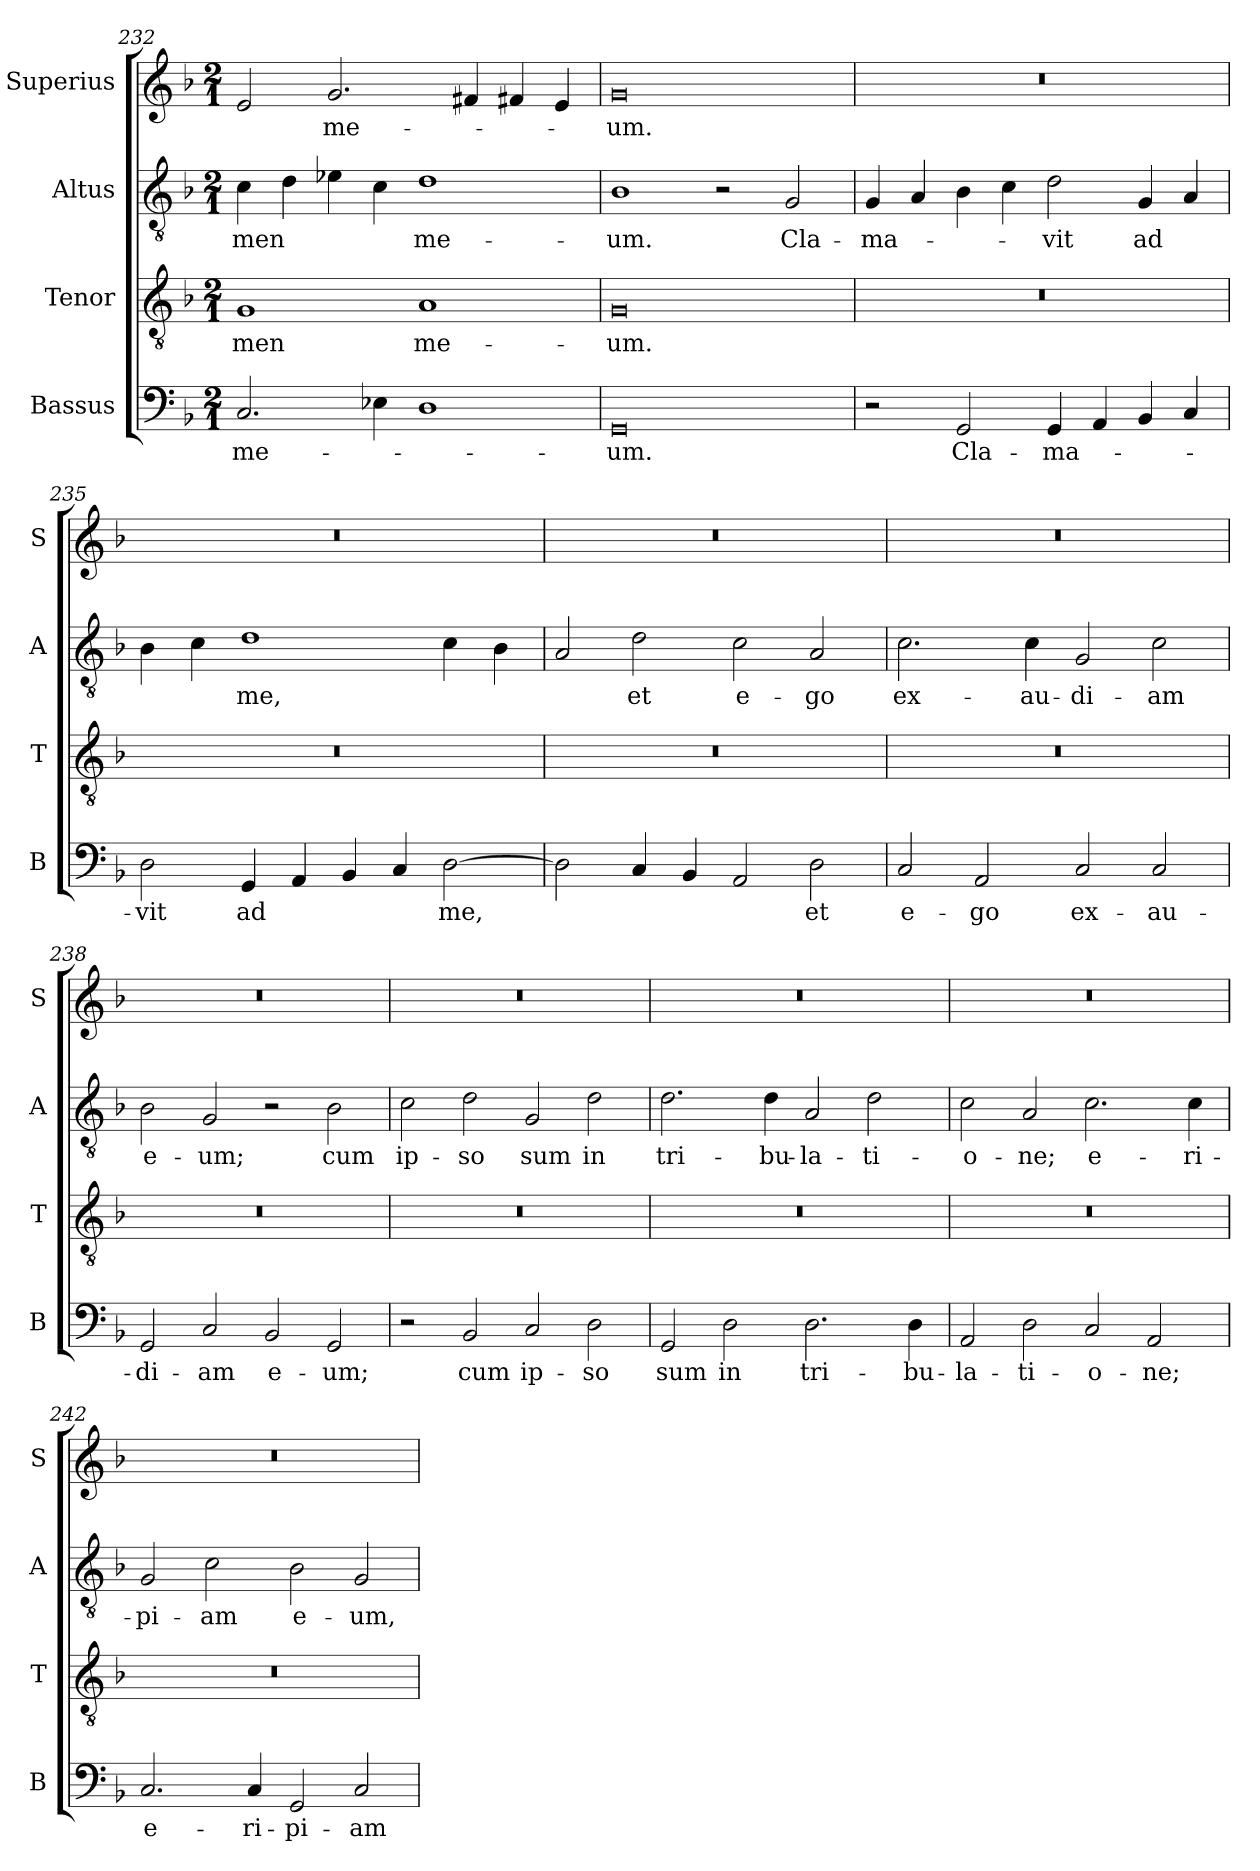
**kern	**text	**kern	**text	**kern	**text	**kern	**text
*part4	*part4	*part3	*part3	*part2	*part2	*part1	*part1
*staff4	*staff4	*staff3	*staff3	*staff2	*staff2	*staff1	*staff1
*I"Bassus	*	*I"Tenor	*	*I"Altus	*	*I"Superius	*
*I'B	*	*I'T	*	*I'A	*	*I'S	*
*clefF4	*	*clefGv2	*	*clefGv2	*	*clefG2	*
*k[b-]	*	*k[b-]	*	*k[b-]	*	*k[b-]	*
*M2/1	*	*M2/1	*	*M2/1	*	*M2/1	*
=232	=232	=232	=232	=232	=232	=232	=232
2.C/	me-	1G	-men	4c\	-men	2e/	.
.	.	.	.	4d\	.	.	.
.	.	.	.	4e-X\	.	2.g/	me-
4E-X\	.	.	.	4c\	.	.	.
1D	.	1A	me-	1d	me-	.	.
.	.	.	.	.	.	4f#X/	.
.	.	.	.	.	.	4f#X/	.
.	.	.	.	.	.	4e/	.
=233	=233	=233	=233	=233	=233	=233	=233
0GG	-um.	0G	-um.	1B-	-um.	0g	-um.
.	.	.	.	2r	.	.	.
.	.	.	.	2G/	Cla-	.	.
=234	=234	=234	=234	=234	=234	=234	=234
2r	.	0r	.	4G/	-ma-	0r	.
.	.	.	.	4A/	.	.	.
2GG/	Cla-	.	.	4B-\	.	.	.
.	.	.	.	4c\	.	.	.
4GG/	-ma-	.	.	2d\	-vit	.	.
4AA/	.	.	.	.	.	.	.
4BB-/	.	.	.	4G/	ad	.	.
4C/	.	.	.	4A/	.	.	.
=235	=235	=235	=235	=235	=235	=235	=235
2D\	-vit	0r	.	4B-\	.	0r	.
.	.	.	.	4c\	.	.	.
4GG/	ad	.	.	1d	me,	.	.
4AA/	.	.	.	.	.	.	.
4BB-/	.	.	.	.	.	.	.
4C/	.	.	.	.	.	.	.
[2D\	me,	.	.	4c\	.	.	.
.	.	.	.	4B-\	.	.	.
=236	=236	=236	=236	=236	=236	=236	=236
2D\]	.	0r	.	2A/	.	0r	.
4C/	.	.	.	2d\	et	.	.
4BB-/	.	.	.	.	.	.	.
2AA/	.	.	.	2c\	e-	.	.
2D\	et	.	.	2A/	-go	.	.
=237	=237	=237	=237	=237	=237	=237	=237
2C/	e-	0r	.	2.c\	ex-	0r	.
2AA/	-go	.	.	.	.	.	.
.	.	.	.	4c\	-au-	.	.
2C/	ex-	.	.	2G/	-di-	.	.
2C/	-au-	.	.	2c\	-am	.	.
=238	=238	=238	=238	=238	=238	=238	=238
2GG/	-di-	0r	.	2B-\	e-	0r	.
2C/	-am	.	.	2G/	-um;	.	.
2BB-/	e-	.	.	2r	.	.	.
2GG/	-um;	.	.	2B-\	cum	.	.
=239	=239	=239	=239	=239	=239	=239	=239
2r	.	0r	.	2c\	ip-	0r	.
2BB-/	cum	.	.	2d\	-so	.	.
2C/	ip-	.	.	2G/	sum	.	.
2D\	-so	.	.	2d\	in	.	.
=240	=240	=240	=240	=240	=240	=240	=240
2GG/	sum	0r	.	2.d\	tri-	0r	.
2D\	in	.	.	.	.	.	.
.	.	.	.	4d\	-bu-	.	.
2.D\	tri-	.	.	2A/	-la-	.	.
.	.	.	.	2d\	-ti-	.	.
4D\	-bu-	.	.	.	.	.	.
=241	=241	=241	=241	=241	=241	=241	=241
2AA/	-la-	0r	.	2c\	-o-	0r	.
2D\	-ti-	.	.	2A/	-ne;	.	.
2C/	-o-	.	.	2.c\	e-	.	.
2AA/	-ne;	.	.	.	.	.	.
.	.	.	.	4c\	-ri-	.	.
=242	=242	=242	=242	=242	=242	=242	=242
2.C/	e-	0r	.	2G/	-pi-	0r	.
.	.	.	.	2c\	-am	.	.
4C/	-ri-	.	.	.	.	.	.
2GG/	-pi-	.	.	2B-\	e-	.	.
2C/	-am	.	.	2G/	-um,	.	.
=	=	=	=	=	=	=	=
*-	*-	*-	*-	*-	*-	*-	*-
